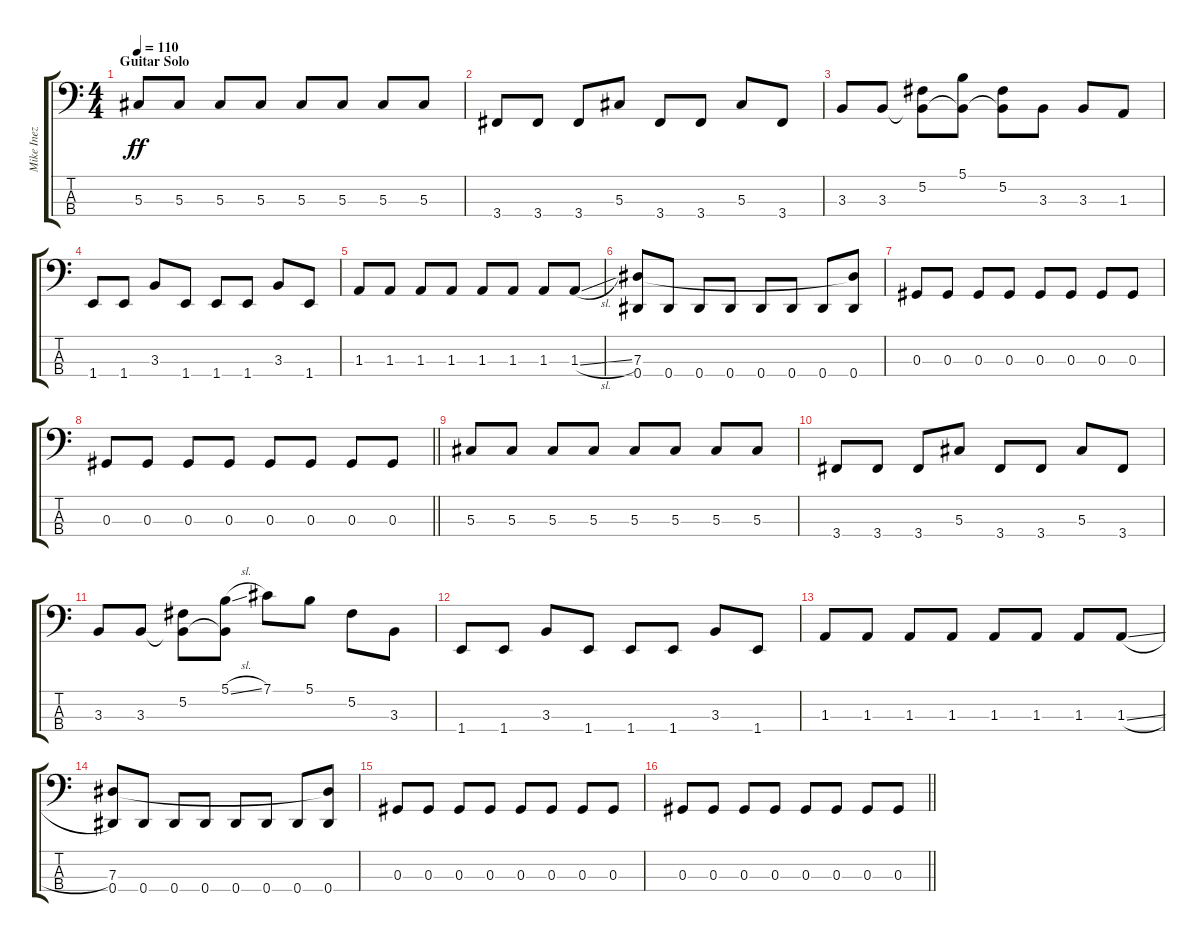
\track ("Mike Inez" "Mike Inez") {instrument electricbassfinger}
\staff {score tabs}
\tuning (Gb2 Db2 Ab1 Eb1) {hide}
\ts (4 4)
\section ("" "Guitar Solo")
\tempo 110
\clef f4
\ks c
5.3.8{dy ff} 5.3.8 5.3.8 5.3.8 5.3.8 5.3.8 5.3.8 5.3.8 |
3.4.8 3.4.8 3.4.8 5.3.8 3.4.8 3.4.8 5.3.8 3.4.8 |
3.3.8 3.3.8 (5.2 3.3{t}).8 (5.1 3.3{t}).8 (5.2 3.3{t}).8 3.3.8 3.3.8 1.3.8 |
1.4.8 1.4.8 3.3.8 1.4.8 1.4.8 1.4.8 3.3.8 1.4.8 |
1.3.8 1.3.8 1.3.8 1.3.8 1.3.8 1.3.8 1.3.8 1.3{sl}.8 |
(7.3 0.4).8 0.4.8 0.4.8 0.4.8 0.4.8 0.4.8 0.4.8 (7.3{t} 0.4).8 |
0.3.8 0.3.8 0.3.8 0.3.8 0.3.8 0.3.8 0.3.8 0.3.8 |
\barLineRight lightlight
0.3.8 0.3.8 0.3.8 0.3.8 0.3.8 0.3.8 0.3.8 0.3.8 |
\section ("" "")
5.3.8 5.3.8 5.3.8 5.3.8 5.3.8 5.3.8 5.3.8 5.3.8 |
3.4.8 3.4.8 3.4.8 5.3.8 3.4.8 3.4.8 5.3.8 3.4.8 |
3.3.8 3.3.8 (5.2 3.3{t}).8 (5.1{sl} 3.3{t}).8 7.1.8 5.1.8 5.2.8 3.3.8 |
1.4.8 1.4.8 3.3.8 1.4.8 1.4.8 1.4.8 3.3.8 1.4.8 |
1.3.8 1.3.8 1.3.8 1.3.8 1.3.8 1.3.8 1.3.8 1.3{sl}.8 |
(7.3 0.4).8 0.4.8 0.4.8 0.4.8 0.4.8 0.4.8 0.4.8 (7.3{t} 0.4).8 |
0.3.8 0.3.8 0.3.8 0.3.8 0.3.8 0.3.8 0.3.8 0.3.8 |
\barLineRight lightlight
0.3.8 0.3.8 0.3.8 0.3.8 0.3.8 0.3.8 0.3.8 0.3.8
